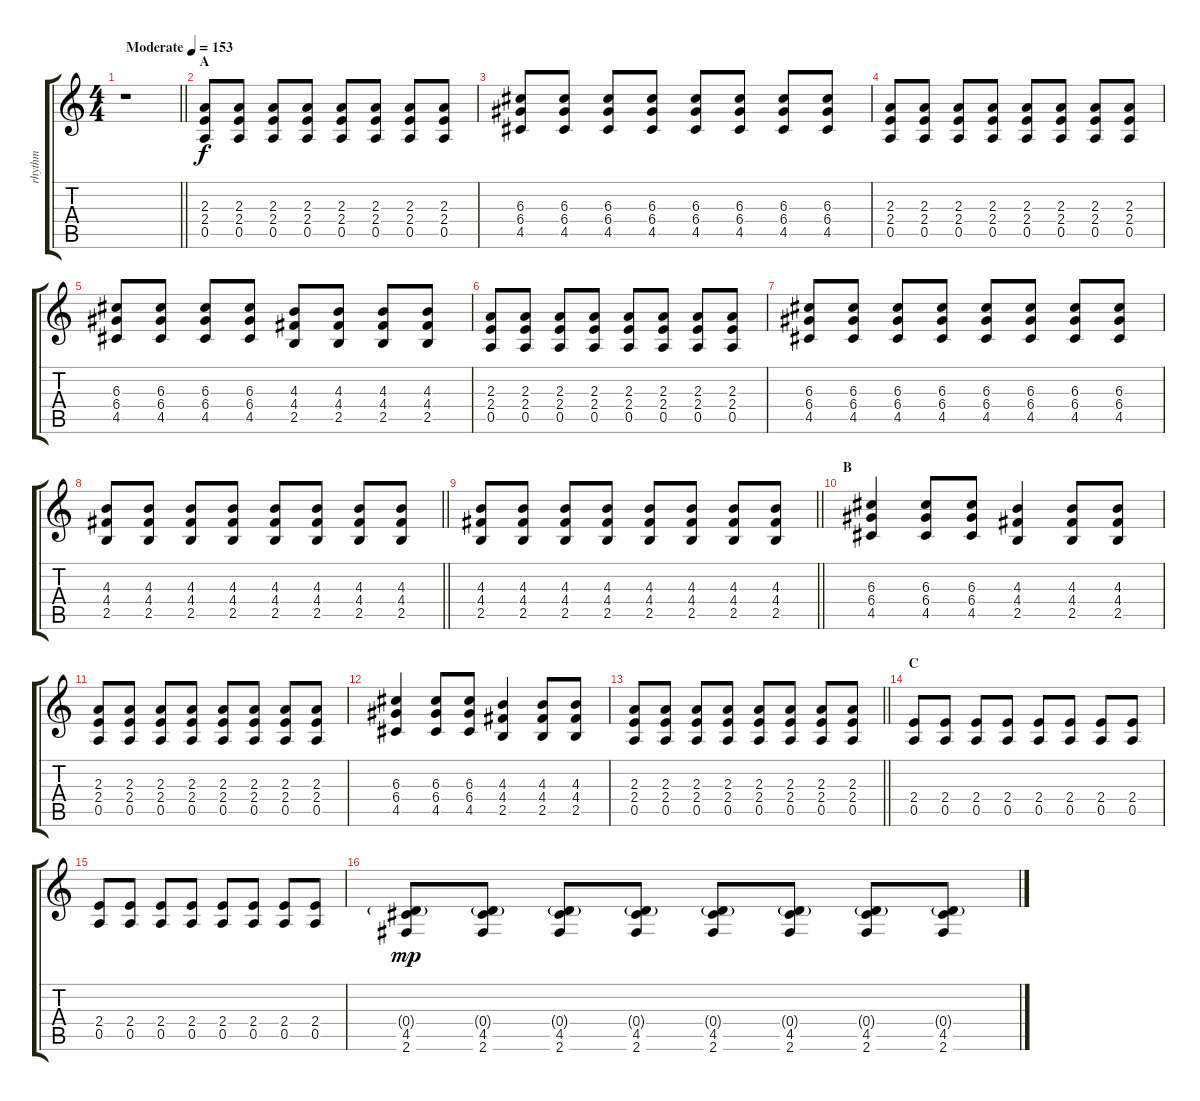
\track ("rhythm" "rhythm") {instrument distortionguitar}
\staff {score tabs}
\tuning (E4 B3 G3 D3 A2 E2) {hide}
\ts (4 4)
\tempo (153 "Moderate")
\clef g2
\barLineRight lightlight
\ks c
r.1{dy f instrument distortionguitar} |
\section ("" "A")
(2.3 2.4 0.5).8 (2.3 2.4 0.5).8 (2.3 2.4 0.5).8 (2.3 2.4 0.5).8 (2.3 2.4 0.5).8 (2.3 2.4 0.5).8 (2.3 2.4 0.5).8 (2.3 2.4 0.5).8 |
(6.3 6.4 4.5).8 (6.3 6.4 4.5).8 (6.3 6.4 4.5).8 (6.3 6.4 4.5).8 (6.3 6.4 4.5).8 (6.3 6.4 4.5).8 (6.3 6.4 4.5).8 (6.3 6.4 4.5).8 |
(2.3 2.4 0.5).8 (2.3 2.4 0.5).8 (2.3 2.4 0.5).8 (2.3 2.4 0.5).8 (2.3 2.4 0.5).8 (2.3 2.4 0.5).8 (2.3 2.4 0.5).8 (2.3 2.4 0.5).8 |
(6.3 6.4 4.5).8 (6.3 6.4 4.5).8 (6.3 6.4 4.5).8 (6.3 6.4 4.5).8 (4.3 4.4 2.5).8 (4.3 4.4 2.5).8 (4.3 4.4 2.5).8 (4.3 4.4 2.5).8 |
(2.3 2.4 0.5).8 (2.3 2.4 0.5).8 (2.3 2.4 0.5).8 (2.3 2.4 0.5).8 (2.3 2.4 0.5).8 (2.3 2.4 0.5).8 (2.3 2.4 0.5).8 (2.3 2.4 0.5).8 |
(6.3 6.4 4.5).8 (6.3 6.4 4.5).8 (6.3 6.4 4.5).8 (6.3 6.4 4.5).8 (6.3 6.4 4.5).8 (6.3 6.4 4.5).8 (6.3 6.4 4.5).8 (6.3 6.4 4.5).8 |
\barLineRight lightlight
(4.3 4.4 2.5).8 (4.3 4.4 2.5).8 (4.3 4.4 2.5).8 (4.3 4.4 2.5).8 (4.3 4.4 2.5).8 (4.3 4.4 2.5).8 (4.3 4.4 2.5).8 (4.3 4.4 2.5).8 |
\section ("" "")
\barLineRight lightlight
(4.3 4.4 2.5).8 (4.3 4.4 2.5).8 (4.3 4.4 2.5).8 (4.3 4.4 2.5).8 (4.3 4.4 2.5).8 (4.3 4.4 2.5).8 (4.3 4.4 2.5).8 (4.3 4.4 2.5).8 |
\section ("" "B")
(6.3 6.4 4.5).4 (6.3 6.4 4.5).8 (6.3 6.4 4.5).8 (4.3 4.4 2.5).4 (4.3 4.4 2.5).8 (4.3 4.4 2.5).8 |
(2.3 2.4 0.5).8 (2.3 2.4 0.5).8 (2.3 2.4 0.5).8 (2.3 2.4 0.5).8 (2.3 2.4 0.5).8 (2.3 2.4 0.5).8 (2.3 2.4 0.5).8 (2.3 2.4 0.5).8 |
(6.3 6.4 4.5).4 (6.3 6.4 4.5).8 (6.3 6.4 4.5).8 (4.3 4.4 2.5).4 (4.3 4.4 2.5).8 (4.3 4.4 2.5).8 |
\barLineRight lightlight
(2.3 2.4 0.5).8 (2.3 2.4 0.5).8 (2.3 2.4 0.5).8 (2.3 2.4 0.5).8 (2.3 2.4 0.5).8 (2.3 2.4 0.5).8 (2.3 2.4 0.5).8 (2.3 2.4 0.5).8 |
\section ("" "C")
(2.4 0.5).8 (2.4 0.5).8 (2.4 0.5).8 (2.4 0.5).8 (2.4 0.5).8 (2.4 0.5).8 (2.4 0.5).8 (2.4 0.5).8 |
(2.4 0.5).8 (2.4 0.5).8 (2.4 0.5).8 (2.4 0.5).8 (2.4 0.5).8 (2.4 0.5).8 (2.4 0.5).8 (2.4 0.5).8 |
(0.4{g} 4.5 2.6).8{dy mp} (0.4{g} 4.5 2.6).8 (0.4{g} 4.5 2.6).8 (0.4{g} 4.5 2.6).8 (0.4{g} 4.5 2.6).8 (0.4{g} 4.5 2.6).8 (0.4{g} 4.5 2.6).8 (0.4{g} 4.5 2.6).8
